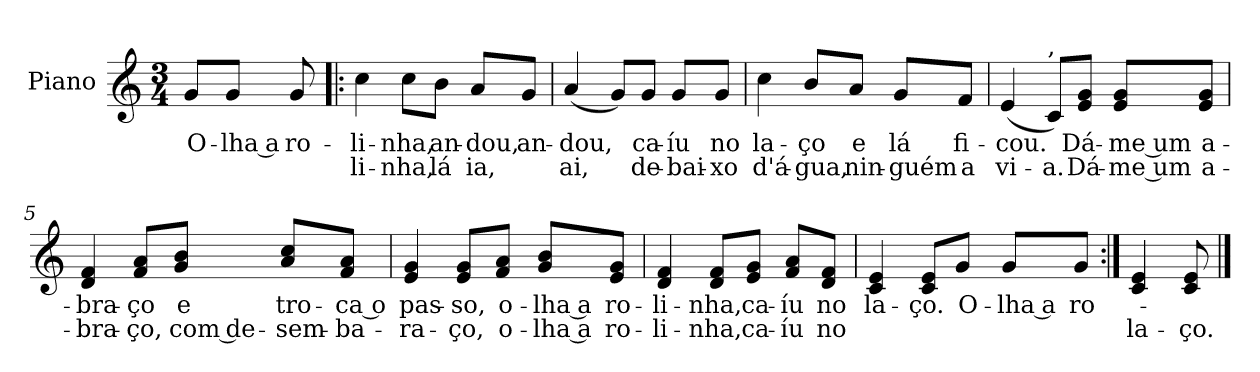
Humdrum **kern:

**kern	**text	**text
*part1	*part1	*part1
*staff1	*staff1	*staff1
*I"Piano	*	*
*I'Pno.	*	*
*clefG2	*	*
*k[]	*	*
*M3/4	*	*
=	=	=
8g/L	O-	.
8g/J	-lha a	.
8g/	ro-	.
=1!|:	=1!|:	=1!|:
4cc\	-li-	li-
8cc\L	-nha,	-nha,
8b\J	an-	lá
8a/L	-dou,	ia,
8g/J	an-	.
=2	=2	=2
(<4a/	-dou,	ai,
8g/L)	.	.
8g/J	ca-	de-
8g/L	-íu	-bai-
8g/J	no	-xo
=3	=3	=3
4cc\	la-	d'á-
8b/L	-ço	-gua,
8a/J	e	nin-
8g/L	lá	-guém
8f/J	fi-	a
=4	=4	=4
(<4e/	-cou.	vi-
!LO:TX:t=,	!	!
8c/L)	.	-a.
8e/ 8g/J	Dá-	Dá-
8e/ 8g/L	-me um	-me um
8e/ 8g/J	a-	a-
!!LO:LB:g=z
=5	=5	=5
4d/ 4f/	-bra-	-bra-
8f/ 8a/L	-ço	-ço,
8g/ 8b/J	e	com de-
8a/ 8cc/L	tro-	-sem-
8f/ 8a/J	-ca o	-ba-
=6	=6	=6
4e/ 4g/	pas-	-ra-
8e/ 8g/L	so,	-ço,
8f/ 8a/J	-o-	o-
8g/ 8b/L	-lha a	-lha a
8e/ 8g/J	ro-	ro-
=7	=7	=7
4d/ 4f/	-li-	-li-
8d/ 8f/L	-nha,	-nha,
8e/ 8g/J	ca-	ca-
8f/ 8a/L	-íu	-íu
8d/ 8f/J	no	no
=8	=8	=8
4c/ 4e/	la-	.
8c/ 8e/L	-ço.	.
8g/J	O-	.
8g/L	-lha a	.
8g/J	ro-	.
=9:|!	=9:|!	=9:|!
4c/ 4e/	.	la-
8c/ 8e/	.	-ço.
==	==	==
*-	*-	*-
